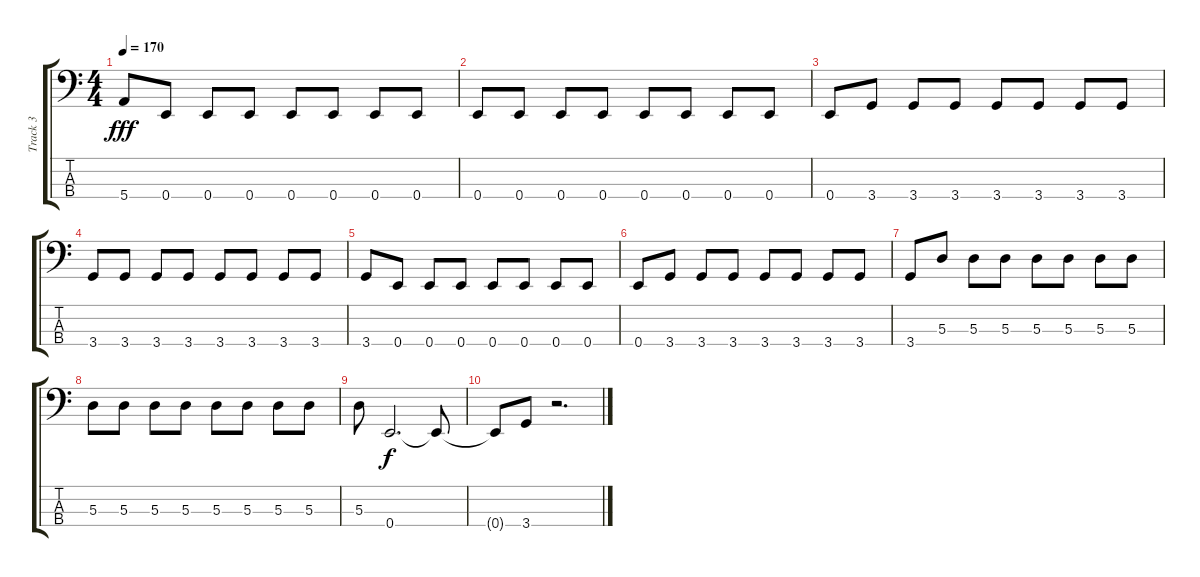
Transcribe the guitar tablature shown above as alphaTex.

\track ("Track 3" "Track 3") {instrument electricbassfinger}
\staff {score tabs}
\tuning (G2 D2 A1 E1) {hide}
\ts (4 4)
\tempo 170
\clef f4
\ks c
5.4.8{dy fff} 0.4.8 0.4.8 0.4.8 0.4.8 0.4.8 0.4.8 0.4.8 |
0.4.8 0.4.8 0.4.8 0.4.8 0.4.8 0.4.8 0.4.8 0.4.8 |
0.4.8 3.4.8 3.4.8 3.4.8 3.4.8 3.4.8 3.4.8 3.4.8 |
3.4.8 3.4.8 3.4.8 3.4.8 3.4.8 3.4.8 3.4.8 3.4.8 |
3.4.8 0.4.8 0.4.8 0.4.8 0.4.8 0.4.8 0.4.8 0.4.8 |
0.4.8 3.4.8 3.4.8 3.4.8 3.4.8 3.4.8 3.4.8 3.4.8 |
3.4.8 5.3.8 5.3.8 5.3.8 5.3.8 5.3.8 5.3.8 5.3.8 |
5.3.8 5.3.8 5.3.8 5.3.8 5.3.8 5.3.8 5.3.8 5.3.8 |
5.3.8 0.4.2{d dy f} 0.4{t}.8 |
0.4{t}.8 3.4.8 r.2{d}
